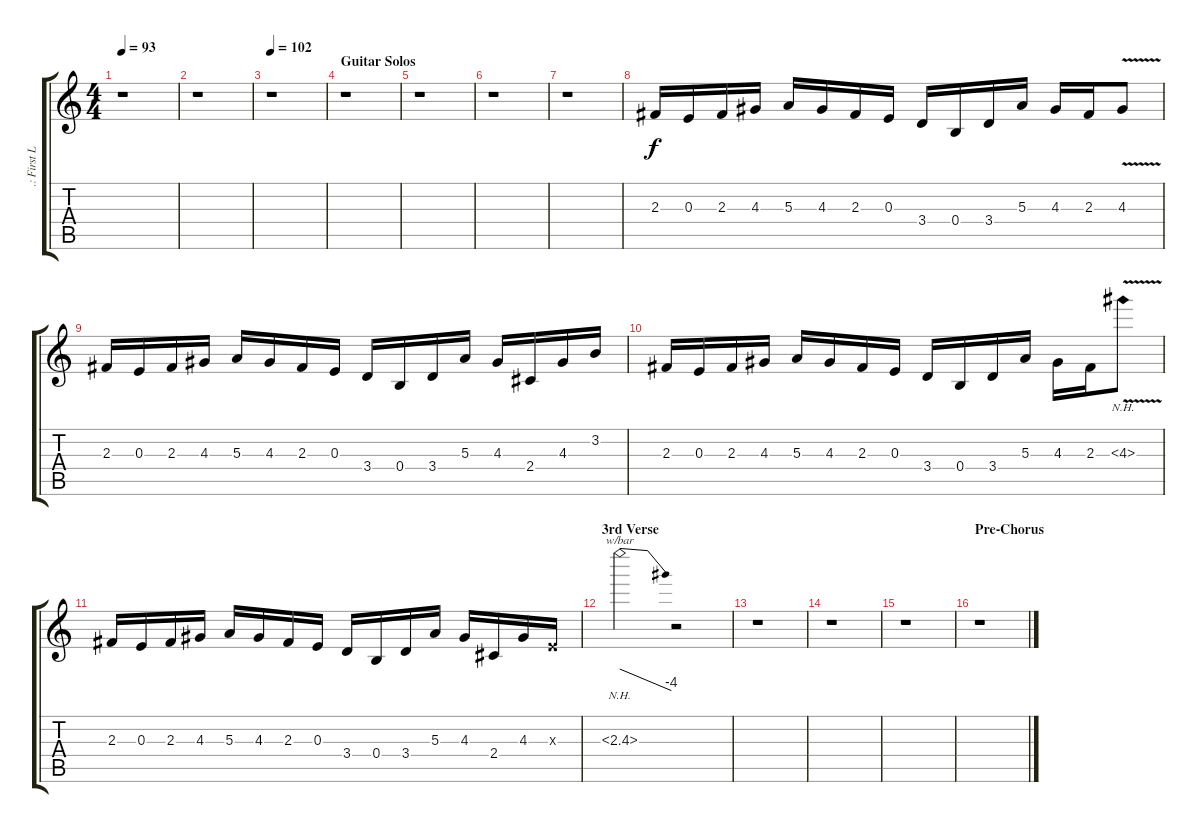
\track (".: First Lead Guitar :." ".: First L") {instrument distortionguitar}
\staff {score tabs}
\tuning (Db4 Ab3 E3 B2 Gb2 Db2) {hide}
\ts (4 4)
\tempo 93
\clef g2
\ks c
r.1{dy f} |
r.1 |
\tempo 102
r.1 |
\section ("" "Guitar Solos")
r.1 |
r.1 |
r.1 |
r.1 |
2.3.16 0.3.16 2.3.16 4.3.16 5.3.16 4.3.16 2.3.16 0.3.16 3.4.16 0.4.16 3.4.16 5.3.16 4.3.16 2.3.16 4.3{v}.8 |
2.3.16 0.3.16 2.3.16 4.3.16 5.3.16 4.3.16 2.3.16 0.3.16 3.4.16 0.4.16 3.4.16 5.3.16 4.3.16 2.4.16 4.3.16 3.2.16 |
2.3.16 0.3.16 2.3.16 4.3.16 5.3.16 4.3.16 2.3.16 0.3.16 3.4.16 0.4.16 3.4.16 5.3.16 4.3.16 2.3.16 4.3{nh v}.8 |
2.3.16 0.3.16 2.3.16 4.3.16 5.3.16 4.3.16 2.3.16 0.3.16 3.4.16 0.4.16 3.4.16 5.3.16 4.3.16 2.4.16 4.3.16 0.3{x}.16 |
\section ("" "3rd Verse")
2.3{nh}.2{tbe (dive default 0 0 60 -16)} r.2 |
r.1 |
r.1 |
r.1 |
\section ("" "Pre-Chorus")
r.1
